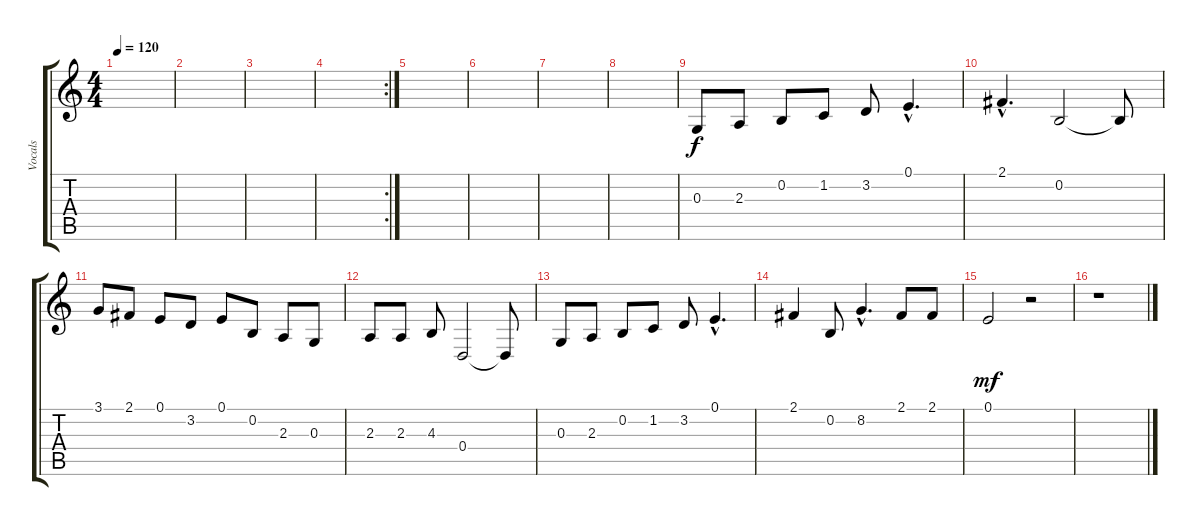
\track ("Vocals" "Vocals") {instrument electricgrandpiano}
\staff {score tabs}
\tuning (E4 B3 G3 D3 A2 E2) {hide}
\ts (4 4)
\tempo 120
\clef g2
\ks c
|
|
|
\rc 2
|
|
|
|
|
0.3.8 2.3.8 0.2.8 1.2.8 3.2.8 0.1{hac}.4{d} |
2.1{hac}.4{d} 0.2.2 0.2{t}.8 |
3.1.8 2.1.8 0.1.8 3.2.8 0.1.8 0.2.8 2.3.8 0.3.8 |
2.3.8 2.3.8 4.3.8 0.4.2 0.4{t}.8 |
0.3.8 2.3.8 0.2.8 1.2.8 3.2.8 0.1{hac}.4{d} |
2.1.4 0.2.8 8.2{hac}.4{d} 2.1.8 2.1.8 |
0.1.2{dy mf} r.2 |
r.1
